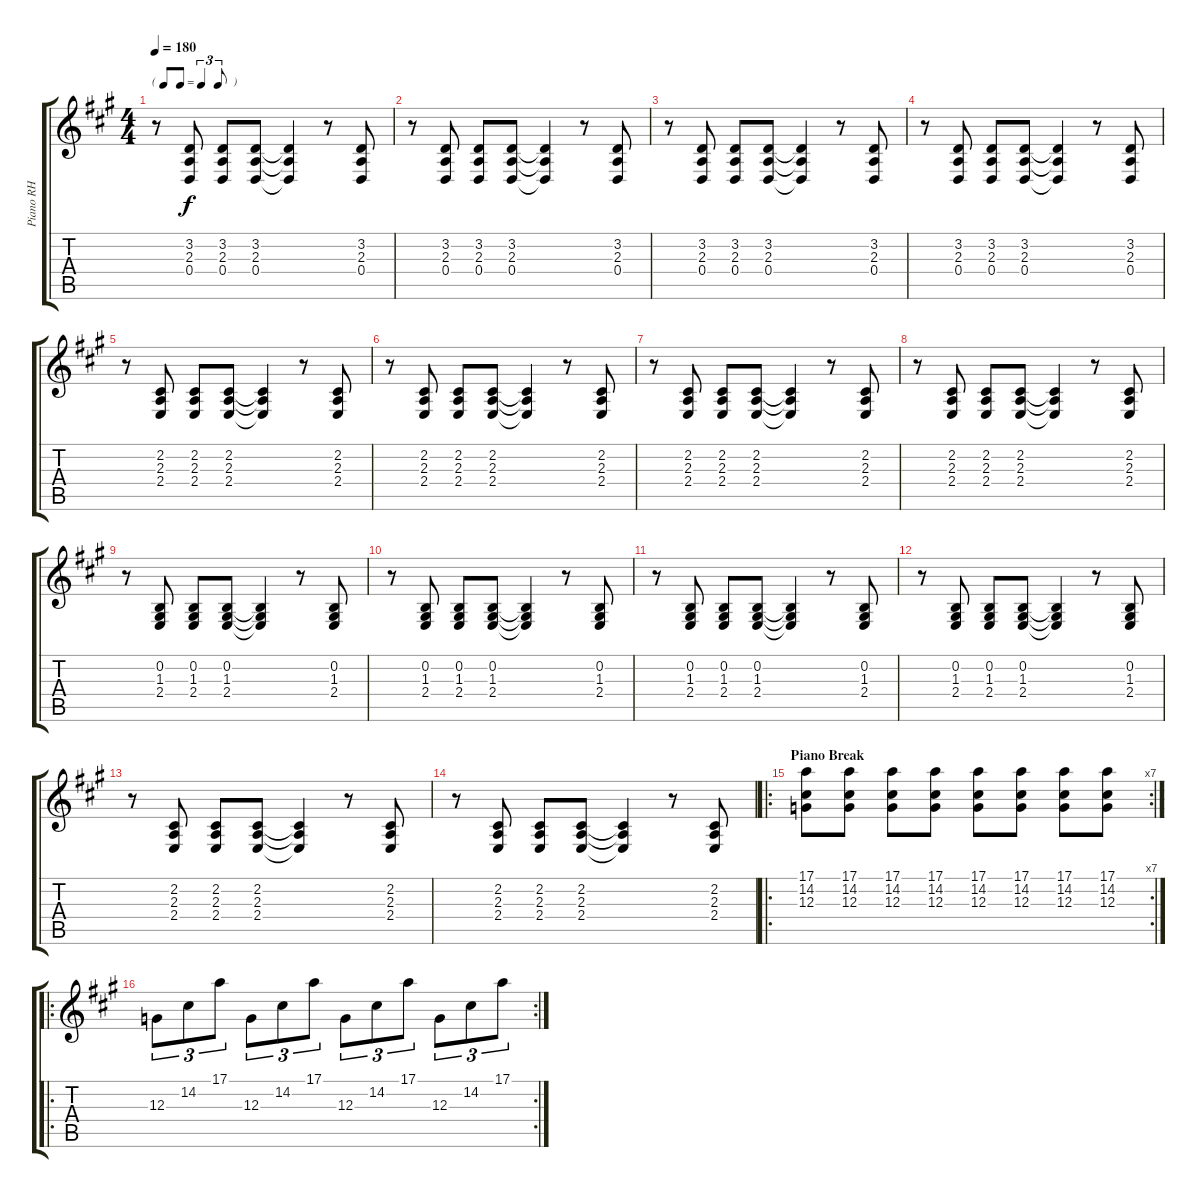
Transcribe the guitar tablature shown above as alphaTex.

\track ("Piano RH" "Piano RH") {instrument brightacousticpiano}
\staff {score tabs}
\tuning (E4 B3 G3 D3 A2 E2) {hide}
\ts (4 4)
\tf triplet8th
\tempo 180
\clef g2
\ks a
r.8{dy f} (3.2 2.3 0.4).8 (3.2 2.3 0.4).8 (3.2 2.3 0.4).8 (3.2{t} 2.3{t} 0.4{t}).4 r.8 (3.2 2.3 0.4).8 |
r.8 (3.2 2.3 0.4).8 (3.2 2.3 0.4).8 (3.2 2.3 0.4).8 (3.2{t} 2.3{t} 0.4{t}).4 r.8 (3.2 2.3 0.4).8 |
r.8 (3.2 2.3 0.4).8 (3.2 2.3 0.4).8 (3.2 2.3 0.4).8 (3.2{t} 2.3{t} 0.4{t}).4 r.8 (3.2 2.3 0.4).8 |
r.8 (3.2 2.3 0.4).8 (3.2 2.3 0.4).8 (3.2 2.3 0.4).8 (3.2{t} 2.3{t} 0.4{t}).4 r.8 (3.2 2.3 0.4).8 |
r.8 (2.2 2.3 2.4).8 (2.2 2.3 2.4).8 (2.2 2.3 2.4).8 (2.2{t} 2.3{t} 2.4{t}).4 r.8 (2.2 2.3 2.4).8 |
r.8 (2.2 2.3 2.4).8 (2.2 2.3 2.4).8 (2.2 2.3 2.4).8 (2.2{t} 2.3{t} 2.4{t}).4 r.8 (2.2 2.3 2.4).8 |
r.8 (2.2 2.3 2.4).8 (2.2 2.3 2.4).8 (2.2 2.3 2.4).8 (2.2{t} 2.3{t} 2.4{t}).4 r.8 (2.2 2.3 2.4).8 |
r.8 (2.2 2.3 2.4).8 (2.2 2.3 2.4).8 (2.2 2.3 2.4).8 (2.2{t} 2.3{t} 2.4{t}).4 r.8 (2.2 2.3 2.4).8 |
r.8 (0.2 1.3 2.4).8 (0.2 1.3 2.4).8 (0.2 1.3 2.4).8 (0.2{t} 1.3{t} 2.4{t}).4 r.8 (0.2 1.3 2.4).8 |
r.8 (0.2 1.3 2.4).8 (0.2 1.3 2.4).8 (0.2 1.3 2.4).8 (0.2{t} 1.3{t} 2.4{t}).4 r.8 (0.2 1.3 2.4).8 |
r.8 (0.2 1.3 2.4).8 (0.2 1.3 2.4).8 (0.2 1.3 2.4).8 (0.2{t} 1.3{t} 2.4{t}).4 r.8 (0.2 1.3 2.4).8 |
r.8 (0.2 1.3 2.4).8 (0.2 1.3 2.4).8 (0.2 1.3 2.4).8 (0.2{t} 1.3{t} 2.4{t}).4 r.8 (0.2 1.3 2.4).8 |
r.8 (2.2 2.3 2.4).8 (2.2 2.3 2.4).8 (2.2 2.3 2.4).8 (2.2{t} 2.3{t} 2.4{t}).4 r.8 (2.2 2.3 2.4).8 |
r.8 (2.2 2.3 2.4).8 (2.2 2.3 2.4).8 (2.2 2.3 2.4).8 (2.2{t} 2.3{t} 2.4{t}).4 r.8 (2.2 2.3 2.4).8 |
\ro
\rc 7
\section ("" "Piano Break")
(17.1 14.2 12.3).8{volume 16} (17.1 14.2 12.3).8 (17.1 14.2 12.3).8 (17.1 14.2 12.3).8 (17.1 14.2 12.3).8 (17.1 14.2 12.3).8 (17.1 14.2 12.3).8 (17.1 14.2 12.3).8 |
\ro
\rc 2
12.3.8{tu (3 2)} 14.2.8{tu (3 2)} 17.1.8{tu (3 2)} 12.3.8{tu (3 2)} 14.2.8{tu (3 2)} 17.1.8{tu (3 2)} 12.3.8{tu (3 2)} 14.2.8{tu (3 2)} 17.1.8{tu (3 2)} 12.3.8{tu (3 2)} 14.2.8{tu (3 2)} 17.1.8{tu (3 2)}
